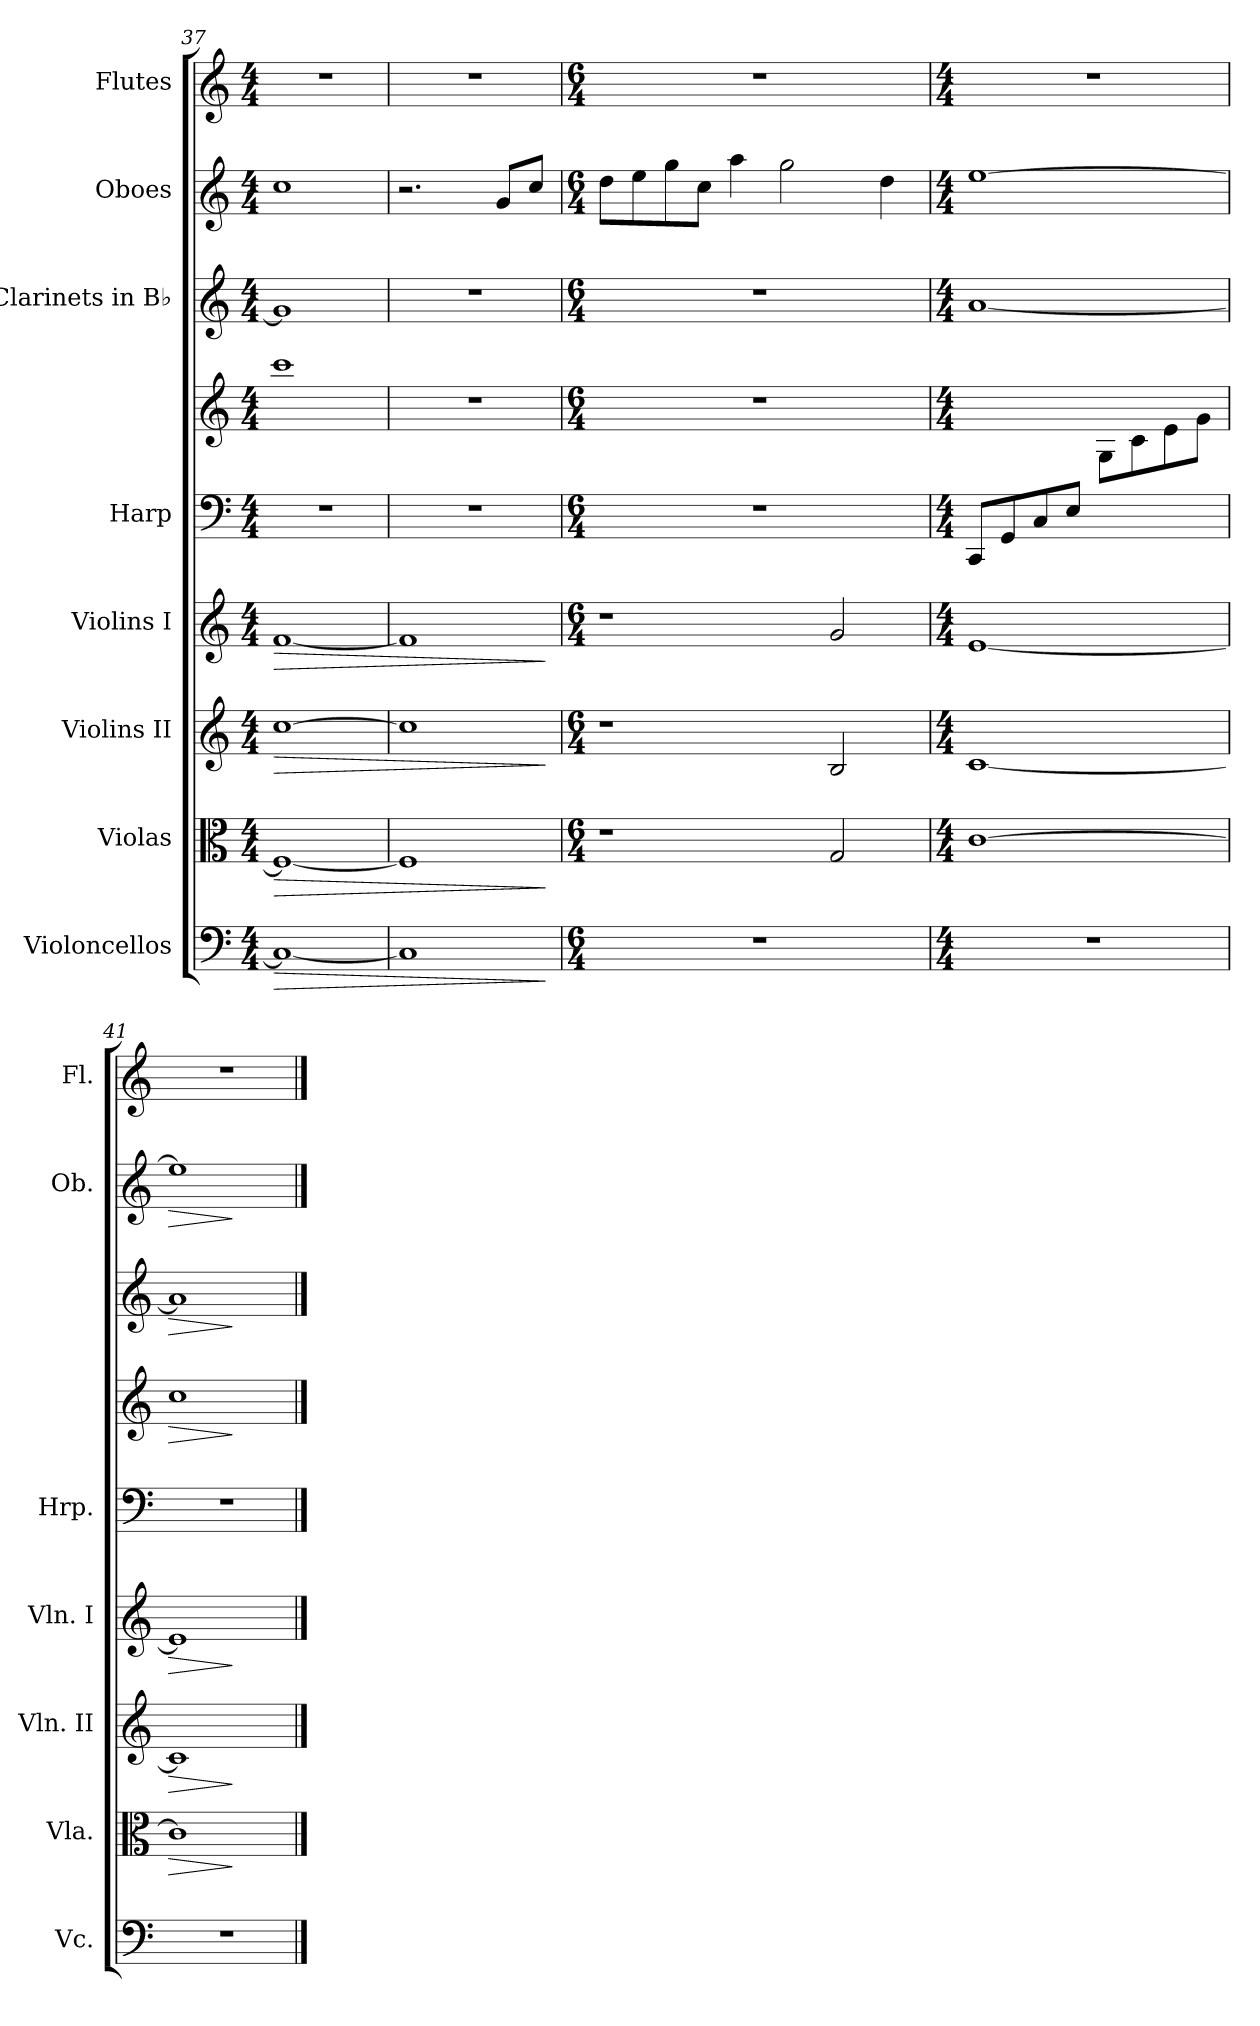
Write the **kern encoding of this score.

**kern	**dynam	**kern	**dynam	**kern	**dynam	**kern	**dynam	**kern	**kern	**dynam	**kern	**dynam	**kern	**dynam	**kern
*part8	*part8	*part7	*part7	*part6	*part6	*part5	*part5	*part4	*part4	*part4	*part3	*part3	*part2	*part2	*part1
*staff9	*staff9	*staff8	*staff8	*staff7	*staff7	*staff6	*staff6	*staff5	*staff4	*staff4/5	*staff3	*staff3	*staff2	*staff2	*staff1
*I"Violoncellos	*	*I"Violas	*	*I"Violins II	*	*I"Violins I	*	*I"Harp	*	*	*I"Clarinets in B♭	*	*I"Oboes	*	*I"Flutes
*I'Vc.	*	*I'Vla.	*	*I'Vln. II	*	*I'Vln. I	*	*I'Hrp.	*	*	*	*	*I'Ob.	*	*I'Fl.
*clefF4	*	*clefC3	*	*clefG2	*	*clefG2	*	*clefF4	*clefG2	*	*clefG2	*	*clefG2	*	*clefG2
*	*	*	*	*	*	*	*	*	*	*	*ITrd1c2	*	*	*	*
*k[]	*	*k[]	*	*k[]	*	*k[]	*	*k[]	*k[]	*	*k[b-e-]	*	*k[]	*	*k[]
*M4/4	*	*M4/4	*	*M4/4	*	*M4/4	*	*M4/4	*M4/4	*	*M4/4	*	*M4/4	*	*M4/4
=37	=37	=37	=37	=37	=37	=37	=37	=37	=37	=37	=37	=37	=37	=37	=37
!	!LO:HP:b	!	!LO:HP:b	!	!LO:HP:b	!	!LO:HP:b	!	!	!	!	!	!	!	!
1C_	>	1F_	>	[1cc	>	[1f	>	1r	1ccc	.	1f]	.	1cc	.	1r
!!LO:PB:g=z
=38	=38	=38	=38	=38	=38	=38	=38	=38	=38	=38	=38	=38	=38	=38	=38
1C]	.	1F]	.	1cc]	.	1f]	.	1r	1r	.	1r	.	2.r	.	1r
.	.	.	.	.	.	.	.	.	.	.	.	.	8g/L	.	.
.	.	.	.	.	.	.	.	.	.	.	.	.	8cc/J	.	.
.	]	.	]	.	]	.	]	.	.	.	.	.	.	.	.
=39	=39	=39	=39	=39	=39	=39	=39	=39	=39	=39	=39	=39	=39	=39	=39
*M6/4	*	*M6/4	*	*M6/4	*	*M6/4	*	*M6/4	*M6/4	*	*M6/4	*	*M6/4	*	*M6/4
1.r	.	1r	.	1r	.	1r	.	1.r	1.r	.	1.r	.	8dd\L	.	1.r
.	.	.	.	.	.	.	.	.	.	.	.	.	8ee\	.	.
.	.	.	.	.	.	.	.	.	.	.	.	.	8gg\	.	.
.	.	.	.	.	.	.	.	.	.	.	.	.	8cc\J	.	.
.	.	.	.	.	.	.	.	.	.	.	.	.	4aa\	.	.
.	.	.	.	.	.	.	.	.	.	.	.	.	2gg\	.	.
.	.	2G/	.	2B/	.	2g/	.	.	.	.	.	.	.	.	.
.	.	.	.	.	.	.	.	.	.	.	.	.	4dd\	.	.
=40	=40	=40	=40	=40	=40	=40	=40	=40	=40	=40	=40	=40	=40	=40	=40
*M4/4	*	*M4/4	*	*M4/4	*	*M4/4	*	*M4/4	*M4/4	*	*M4/4	*	*M4/4	*	*M4/4
*	*	*	*	*	*	*	*	*	*^	*	*	*	*	*	*
1r	.	[1c	.	[1c	.	[1e	.	(>8CC/L	1ryy	2ryy	.	[1g	.	[1ee	.	1r
.	.	.	.	.	.	.	.	8GG/	.	.	.	.	.	.	.	.
.	.	.	.	.	.	.	.	8C/	.	.	.	.	.	.	.	.
.	.	.	.	.	.	.	.	8E/J	.	.	.	.	.	.	.	.
.	.	.	.	.	.	.	.	2ryy	.	8G\L	.	.	.	.	.	.
.	.	.	.	.	.	.	.	.	.	8c\	.	.	.	.	.	.
.	.	.	.	.	.	.	.	.	.	8e\	.	.	.	.	.	.
.	.	.	.	.	.	.	.	.	.	8g\J)	.	.	.	.	.	.
=41	=41	=41	=41	=41	=41	=41	=41	=41	=41	=41	=41	=41	=41	=41	=41	=41
!	!	!	!LO:HP:b	!	!LO:HP:b	!	!LO:HP:b	!	!	!	!LO:HP:b	!	!LO:HP:b	!	!LO:HP:b	!
*	*	*	*	*	*	*	*	*	*v	*v	*	*	*	*	*	*
1r	.	1c]	>	1c]	>	1e]	>	1r	1cc	>	1g]	>	1ee]	>	1r
.	.	.	]	.	]	.	]	.	.	]	.	]	.	]	.
==	==	==	==	==	==	==	==	==	==	==	==	==	==	==	==
*-	*-	*-	*-	*-	*-	*-	*-	*-	*-	*-	*-	*-	*-	*-	*-
